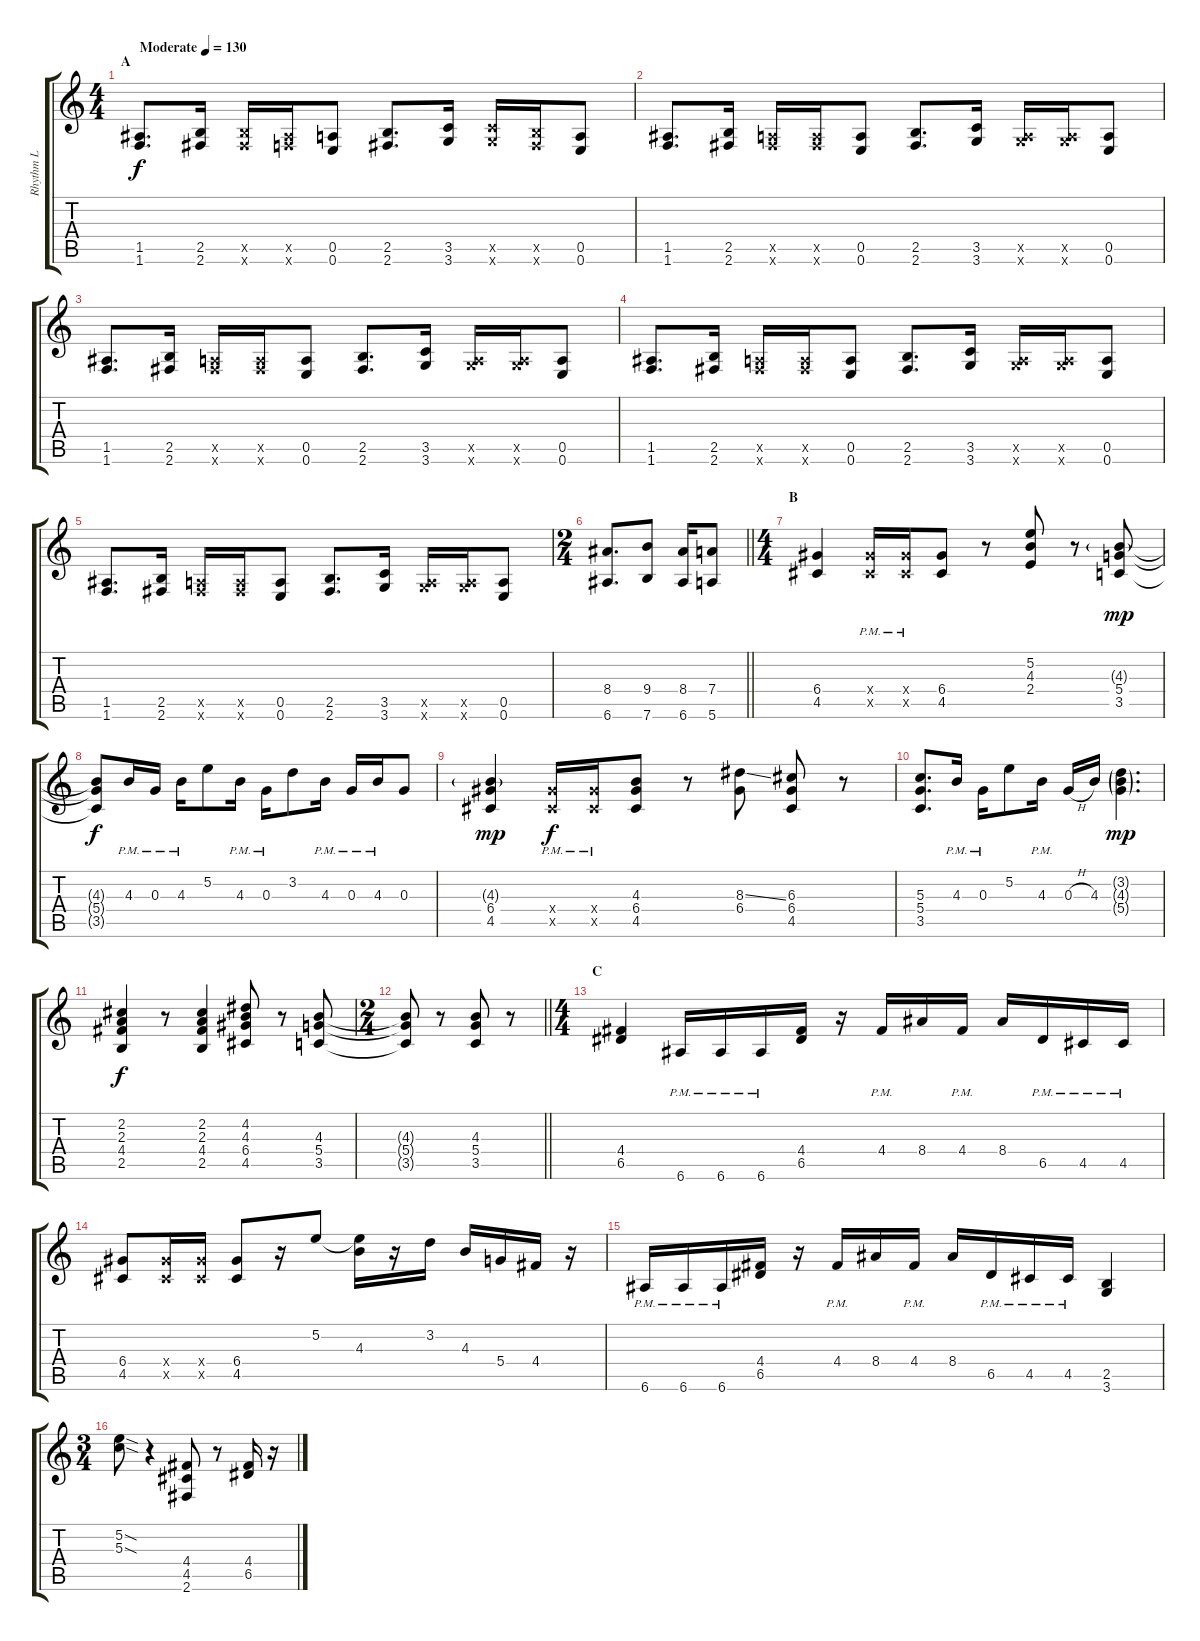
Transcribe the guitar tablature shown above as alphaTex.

\track ("Rhythm L" "Rhythm L") {instrument overdrivenguitar}
\staff {score tabs}
\tuning (E4 B3 G3 D3 A2 E2) {hide}
\ts (4 4)
\section ("" "A")
\tempo (130 "Moderate")
\clef g2
\ks c
(1.5 1.6).8{d dy f instrument overdrivenguitar} (2.5 2.6).16 (2.5{x} 2.6{x}).16 (1.5{x} 1.6{x}).16 (0.5 0.6).8 (2.5 2.6).8{d} (3.5 3.6).16 (3.5{x} 3.6{x}).16 (2.5{x} 2.6{x}).16 (0.5 0.6).8 |
(1.5 1.6).8{d} (2.5 2.6).16 (0.5{x} 2.6{x}).16 (0.5{x} 2.6{x}).16 (0.5 0.6).8 (2.5 2.6).8{d} (3.5 3.6).16 (0.5{x} 3.6{x}).16 (0.5{x} 3.6{x}).16 (0.5 0.6).8 |
(1.5 1.6).8{d} (2.5 2.6).16 (0.5{x} 2.6{x}).16 (0.5{x} 2.6{x}).16 (0.5 0.6).8 (2.5 2.6).8{d} (3.5 3.6).16 (0.5{x} 3.6{x}).16 (0.5{x} 3.6{x}).16 (0.5 0.6).8 |
(1.5 1.6).8{d} (2.5 2.6).16 (0.5{x} 2.6{x}).16 (0.5{x} 2.6{x}).16 (0.5 0.6).8 (2.5 2.6).8{d} (3.5 3.6).16 (0.5{x} 3.6{x}).16 (0.5{x} 3.6{x}).16 (0.5 0.6).8 |
(1.5 1.6).8{d} (2.5 2.6).16 (0.5{x} 2.6{x}).16 (0.5{x} 2.6{x}).16 (0.5 0.6).8 (2.5 2.6).8{d} (3.5 3.6).16 (0.5{x} 3.6{x}).16 (0.5{x} 3.6{x}).16 (0.5 0.6).8 |
\ts (2 4)
\barLineRight lightlight
(8.4 6.6).8{d} (9.4 7.6).8 (8.4 6.6).16 (7.4 5.6).8 |
\ts (4 4)
\section ("" "B")
(6.4 4.5).4 (6.4{pm x} 4.5{pm x}).16 (6.4{pm x} 4.5{pm x}).16 (6.4 4.5).8 r.8 (5.2 4.3 2.4).8 r.8 (4.3{g} 5.4 3.5).8{dy mp} |
(4.3{t} 5.4{t} 3.5{t}).8{dy f} 4.3{pm}.16 0.3{pm}.16 4.3{pm}.16 5.2.8 4.3{pm}.16 0.3{pm}.16 3.2.8 4.3{pm}.16 0.3{pm}.16 4.3{pm}.16 0.3.8 |
(4.3{g} 6.4 4.5).4{dy mp} (6.4{pm x} 4.5{pm x}).16{dy f} (6.4{pm x} 4.5{pm x}).16 (4.3 6.4 4.5).8 r.8 (8.3{ss} 6.4).8 (6.3 6.4 4.5).8 r.8 |
(5.3 5.4 3.5).8{d} 4.3{pm}.16 0.3{pm}.16 5.2.8 4.3{pm}.16 0.3{h}.16 4.3.16 (3.2{g} 4.3{g} 5.4{g}).4{d dy mp} |
(2.2 2.3 4.4 2.5).4{dy f} r.8 (2.2 2.3 4.4 2.5).4 (4.2 4.3 6.4 4.5).8 r.8 (4.3 5.4 3.5).8 |
\ts (2 4)
\barLineRight lightlight
(4.3{t} 5.4{t} 3.5{t}).8 r.8 (4.3 5.4 3.5).8 r.8 |
\ts (4 4)
\section ("" "C")
(4.4 6.5).4 6.6{pm}.16 6.6{pm}.16 6.6{pm}.16 (4.4 6.5).16 r.16 4.4{pm}.16 8.4.16 4.4{pm}.16 8.4.16 6.5{pm}.16 4.5{pm}.16 4.5{pm}.16 |
(6.4 4.5).8 (6.4{x} 4.5{x}).16 (6.4{x} 4.5{x}).16 (6.4 4.5).8 r.16 5.2.8 (5.2{t} 4.3).16 r.16 3.2.16 4.3.16 5.4.16 4.4.16 r.16 |
6.6{pm}.16 6.6{pm}.16 6.6{pm}.16 (4.4 6.5).16 r.16 4.4{pm}.16 8.4.16 4.4{pm}.16 8.4.16 6.5{pm}.16 4.5{pm}.16 4.5{pm}.16 (2.5 3.6).4 |
\ts (3 4)
(5.2{sod} 5.3{sod}).8 r.4 (4.4 4.5 2.6).8 r.8 (4.4 6.5).16 r.16
